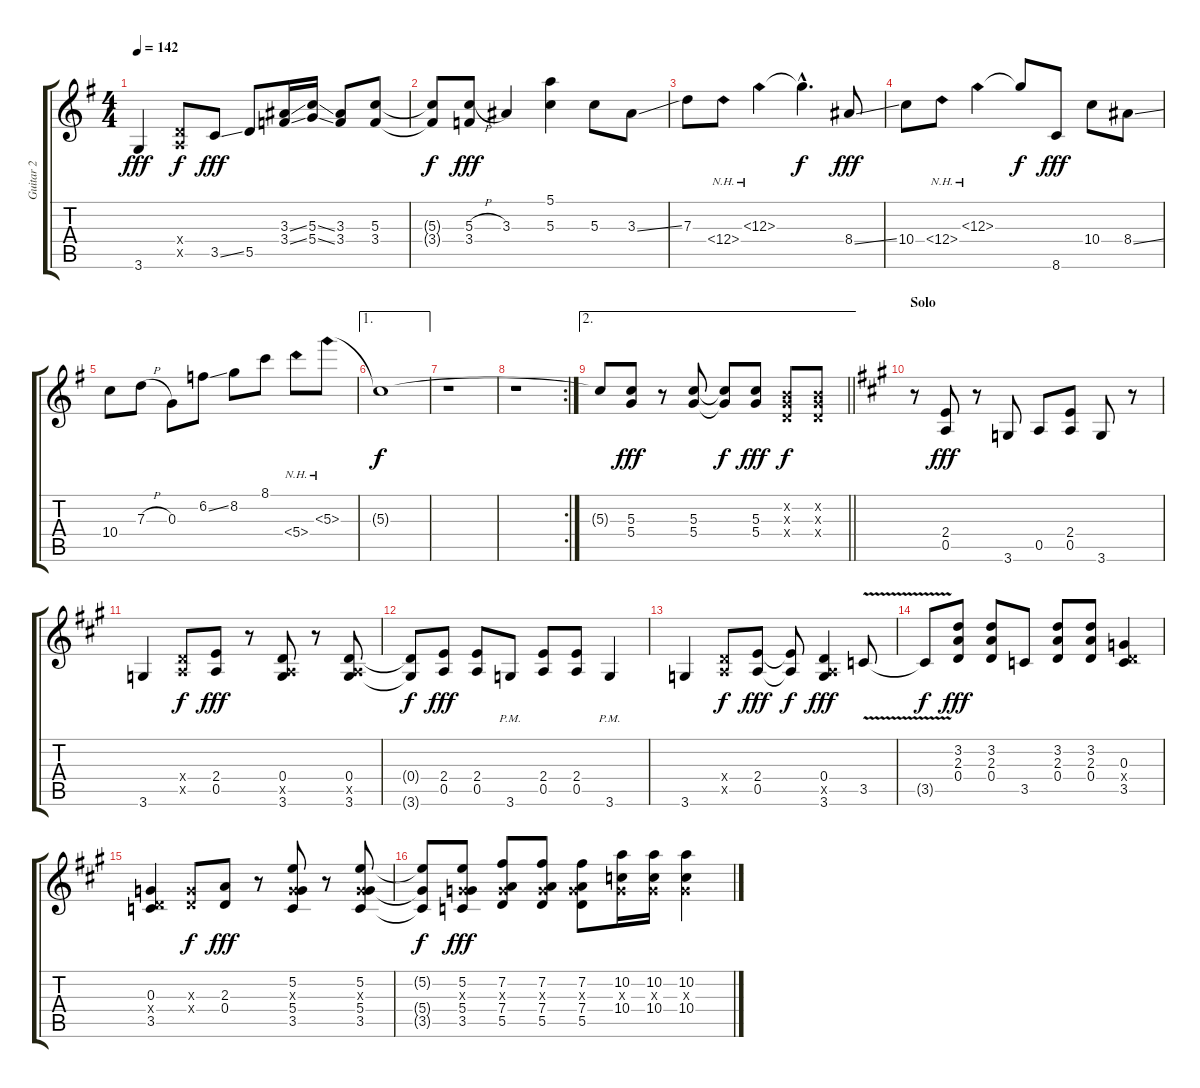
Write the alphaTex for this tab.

\track ("Guitar 2" "Guitar 2") {instrument electricguitarclean}
\staff {score tabs}
\tuning (E4 B3 G3 D3 A2 E2) {hide}
\ts (4 4)
\tempo 142
\clef g2
\ks g
3.6.4{dy fff} (0.4{x} 0.5{x}).8{dy f} 3.5{ss}.8{dy fff} 5.5.8 (3.3{ss} 3.4{ss}).16 (5.3{ss} 5.4{ss}).16 (3.3 3.4).8 (5.3 3.4).8 |
(5.3{t} 3.4{t}).8{dy f} (5.3{h} 3.4).8{dy fff} 3.3.4 (5.1 5.3).4 5.3.8 3.3{ss}.8 |
7.3.8 12.4{nh}.8 12.3{nh}.4 12.3{hac t}.4{d dy f} 8.4{ss}.8{dy fff} |
10.4.8 12.4{nh}.8 12.3{nh}.4 12.3{t}.8{dy f} 8.6.8{dy fff} 10.4.8 8.4{ss}.8 |
10.4.8 7.3{h}.8 0.3.8 6.2{ss}.8 8.2.8 8.1.8 5.4{nh}.8 5.3{nh}.8 |
\ae 1
5.3{t}.1{dy f} |
r.1 |
\rc 2
r.1 |
\ae 2
\barLineRight lightlight
5.3{t}.8 (5.3 5.4).8{dy fff} r.8 (5.3 5.4).8 (5.3{t} 5.4{t}).8{dy f} (5.3 5.4).8{dy fff} (0.2{x} 0.3{x} 0.4{x}).8{dy f} (0.2{x} 0.3{x} 0.4{x}).8 |
\section ("" "Solo")
\ks a
r.8 (2.4 0.5).8{dy fff} r.8 3.6.8 0.5.8 (2.4 0.5).8 3.6.8 r.8 |
3.6.4 (0.4{x} 0.5{x}).8{dy f} (2.4 0.5).8{dy fff} r.8 (0.4 0.5{x} 3.6).8 r.8 (0.4 0.5{x} 3.6).8 |
(0.4{t} 3.6{t}).8{dy f} (2.4 0.5).8{dy fff} (2.4 0.5).8 3.6{pm}.8 (2.4 0.5).8 (2.4 0.5).8 3.6{pm}.4 |
3.6.4 (0.4{x} 0.5{x}).8{dy f} (2.4 0.5).8{dy fff} (2.4{t} 0.5{t}).8{dy f} (0.4 0.5{x} 3.6).4{dy fff} 3.5{v}.8 |
3.5{t}.8{dy f} (3.2 2.3 0.4).8{dy fff} (3.2 2.3 0.4).8 3.5.8 (3.2 2.3 0.4).8 (3.2 2.3 0.4).8 (0.3 0.4{x} 3.5).4 |
(0.3 0.4{x} 3.5).4 (0.3{x} 0.4{x}).8{dy f} (2.3 0.4).8{dy fff} r.8 (5.2 0.3{x} 5.4 3.5).8 r.8 (5.2 0.3{x} 5.4 3.5).8 |
(5.2{t} 5.4{t} 3.5{t}).8{dy f} (5.2 0.3{x} 5.4 3.5).8{dy fff} (7.2 0.3{x} 7.4 5.5).8 (7.2 0.3{x} 7.4 5.5).8 (7.2 0.3{x} 7.4 5.5).8 (10.2 0.3{x} 10.4).16 (10.2 0.3{x} 10.4).16 (10.2 0.3{x} 10.4).4
